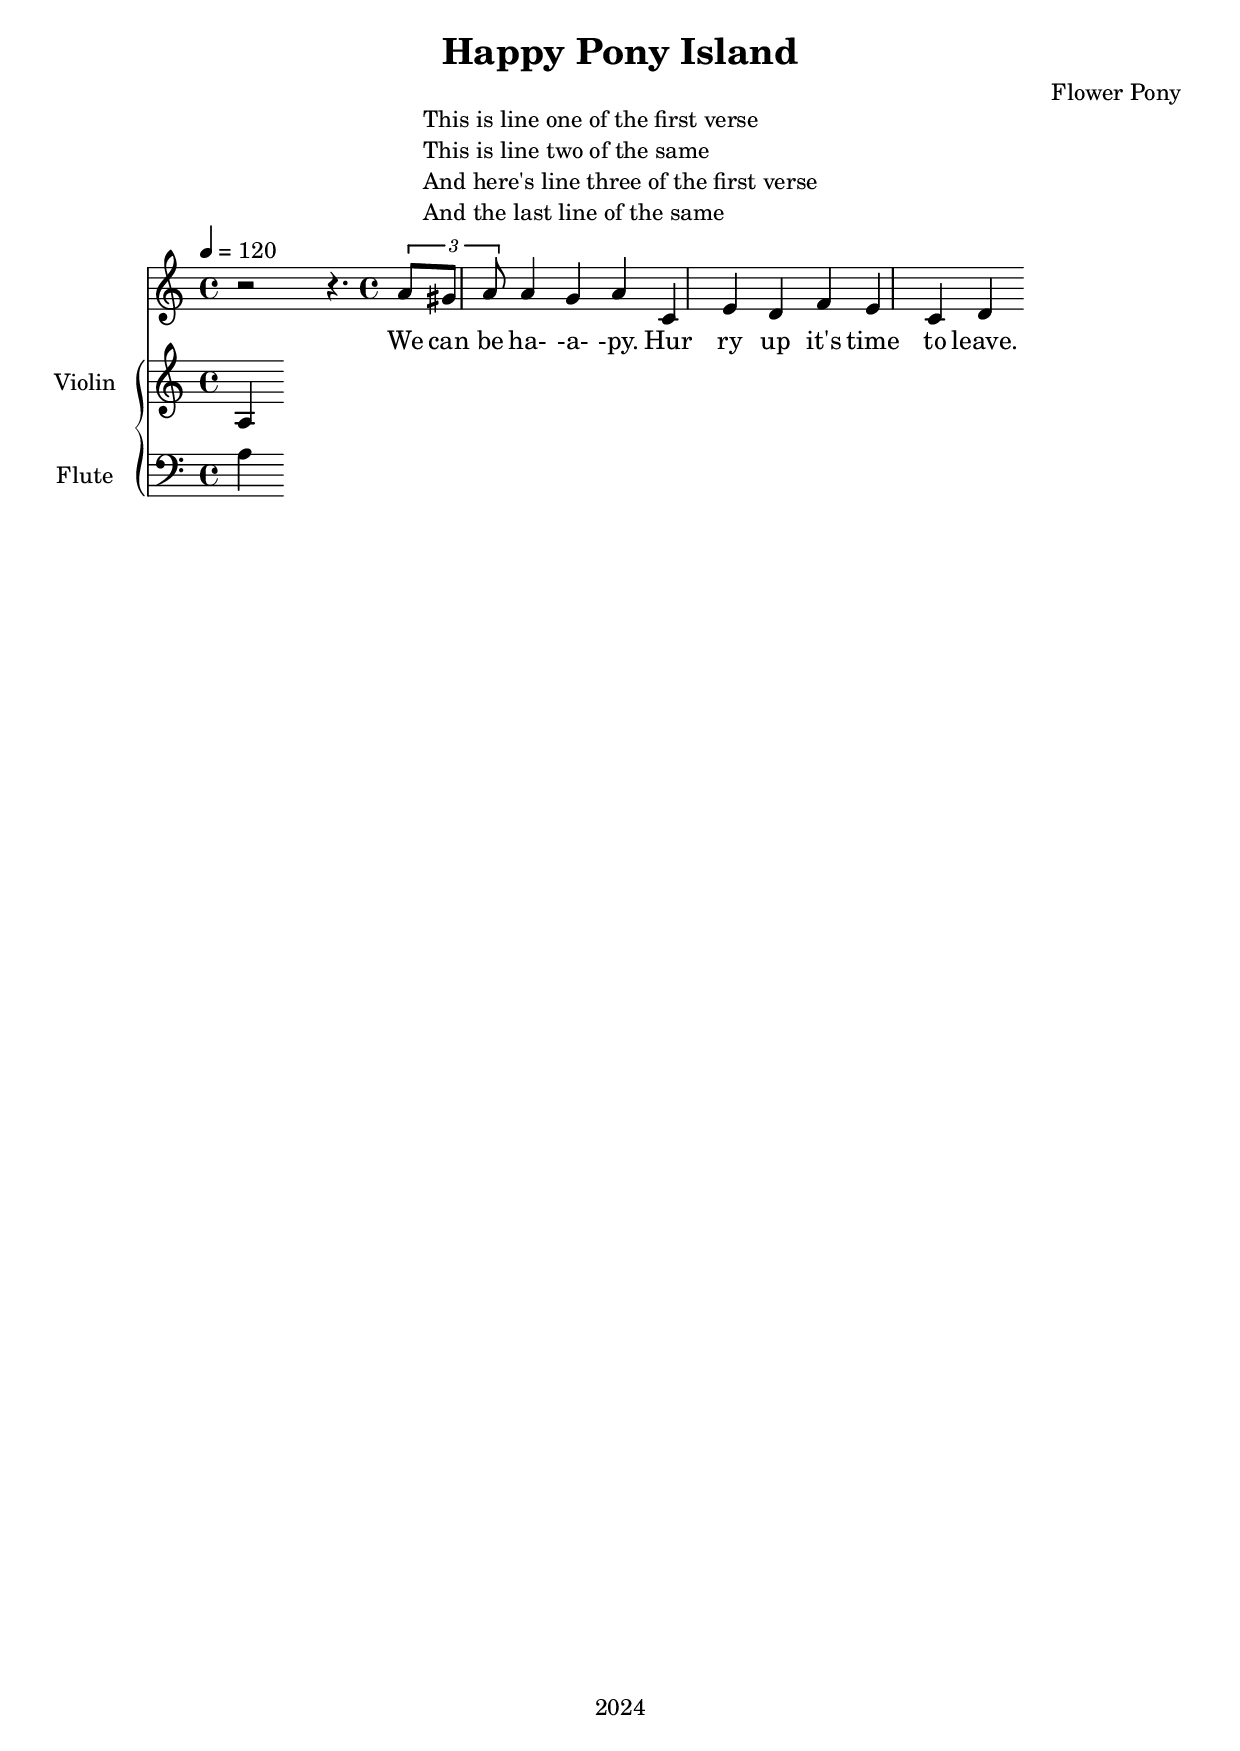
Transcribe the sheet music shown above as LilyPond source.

\version "2.21.0"

\header {
 date = "2024"
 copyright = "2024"
 title = "Happy Pony Island"
 composer = "Flower Pony"
}


\book {

\markup {
  \fill-line {
    ""
    {
      \column {
        \left-align {
          "This is line one of the first verse"
          "This is line two of the same"
          "And here's line three of the first verse"
          "And the last line of the same"
        }
      }
    }
    ""
  }
}

  \score {
  <<
    \new Staff = "singer" <<
      \new Voice = "vocal" { \time 4/4

 % Starting with rests to come in on the fourth count
  r2 r4. 
  \tuplet 3/2 { a'8 gis' a' } % Triplet starting on the fourth count
  a'4 g' a'
                     c' e' d' f' e' c' d'}
      \addlyrics { \time 4/4 

                    We can be ha- -a- -py.
                    Hur ry up it's time to leave.
                    Few will un der stand and that's OK. }
                            
    >>
\new PianoStaff = "piano" <<
      \new Staff = "upper" \with {
  instrumentName = "Violin "
  shortInstrumentName = ""
}
{
        \set Staff.midiInstrument = "glockenspiel"
        \tempo 4 = 120 % This sets the quarter note (crotchet) to 120 BPM

       \clef treble 
        \time 4/4 


                                        { a }
      }
      \new Staff = "lower" 
\with {
  instrumentName = "Flute "
  shortInstrumentName = ""
} { 
        \set Staff.midiInstrument = "flute"
        \tempo 4 = 120 % This sets the quarter note (crotchet) to 120 BPM

        \clef bass 
        \time 4/4 { 
          a } 
      }
    >>


  >>
  \layout { }
  \midi { }
  }
}
